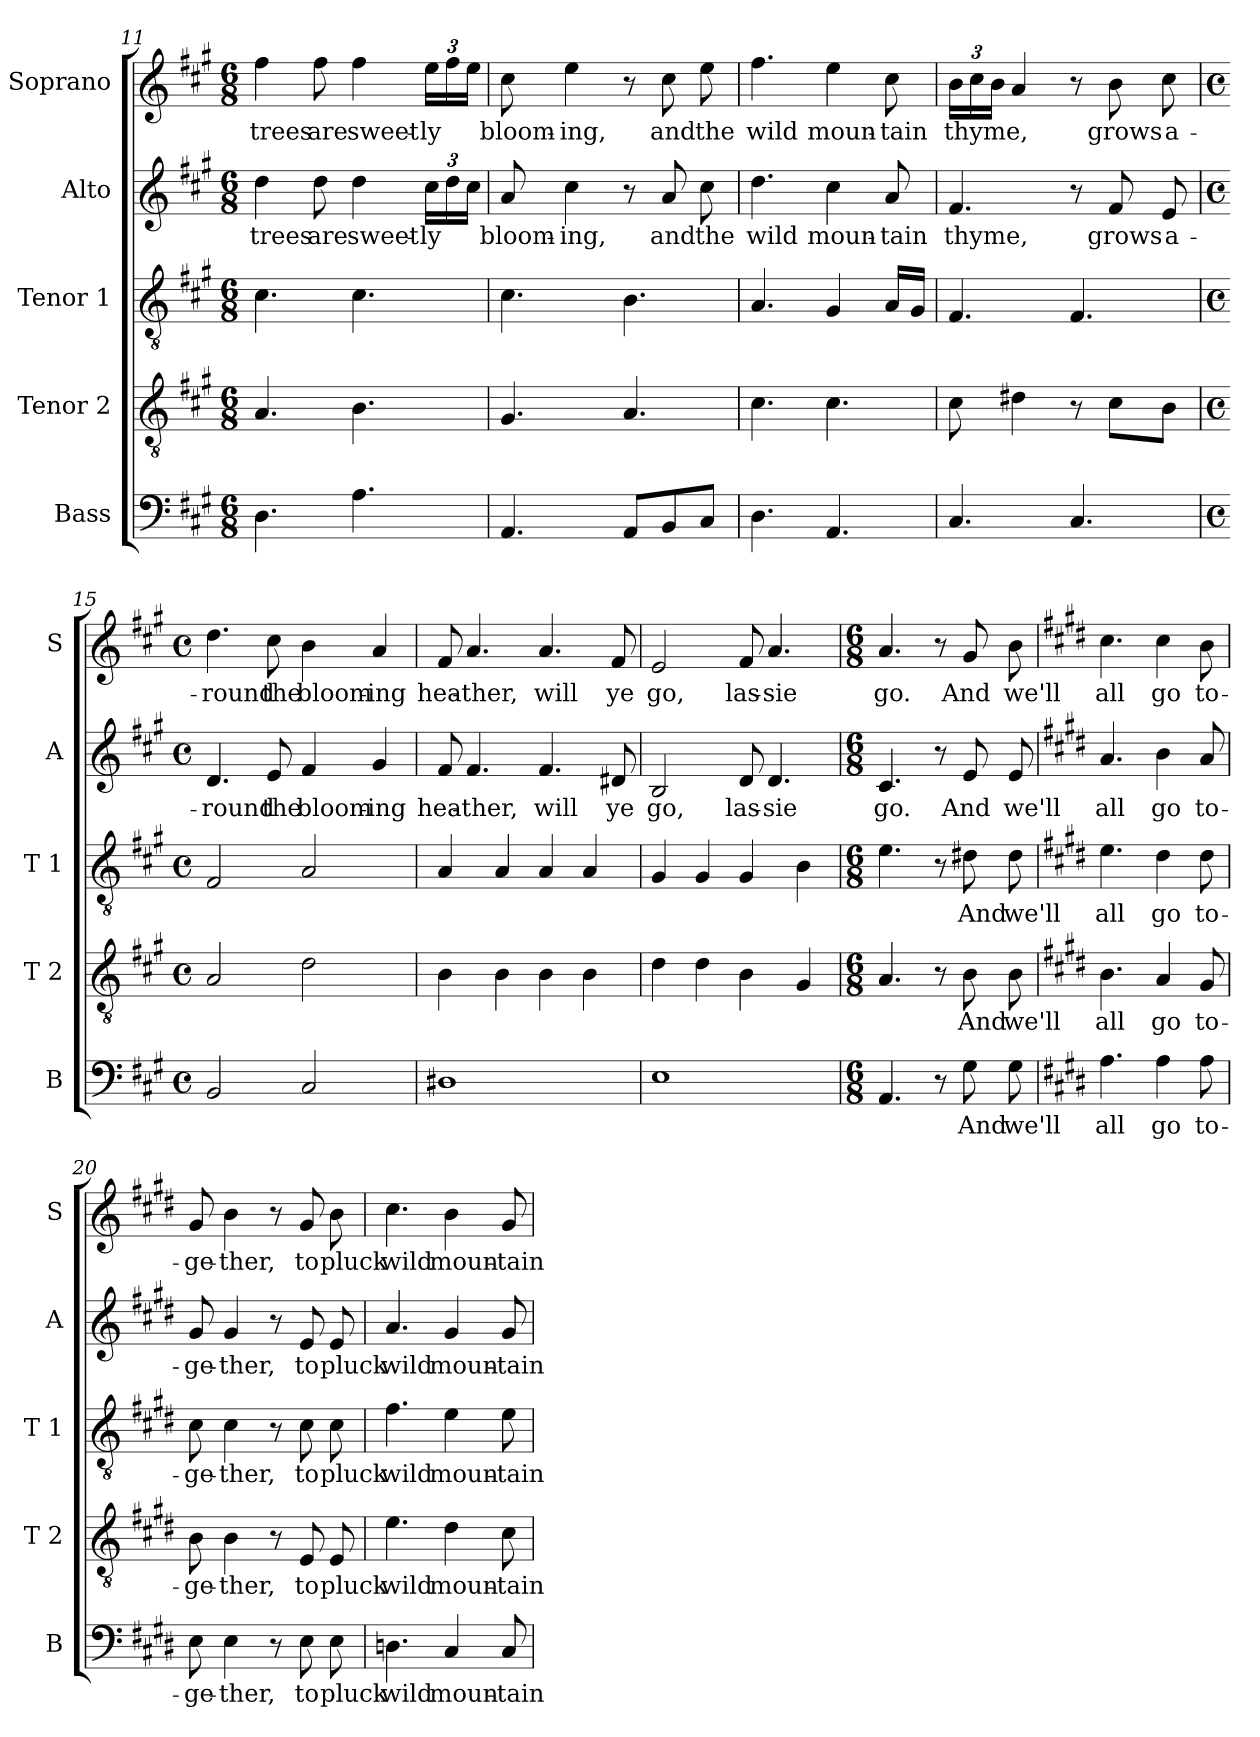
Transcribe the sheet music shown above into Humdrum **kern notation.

**kern	**text	**kern	**text	**kern	**text	**kern	**text	**kern	**text
*part5	*part5	*part4	*part4	*part3	*part3	*part2	*part2	*part1	*part1
*staff5	*staff5	*staff4	*staff4	*staff3	*staff3	*staff2	*staff2	*staff1	*staff1
*I"Bass	*	*I"Tenor 2	*	*I"Tenor 1	*	*I"Alto	*	*I"Soprano	*
*I'B	*	*I'T 2	*	*I'T 1	*	*I'A	*	*I'S	*
*clefF4	*	*clefGv2	*	*clefGv2	*	*clefG2	*	*clefG2	*
*k[f#c#g#]	*	*k[f#c#g#]	*	*k[f#c#g#]	*	*k[f#c#g#]	*	*k[f#c#g#]	*
*A:	*	*A:	*	*A:	*	*A:	*	*A:	*
*M6/8	*	*M6/8	*	*M6/8	*	*M6/8	*	*M6/8	*
=11	=11	=11	=11	=11	=11	=11	=11	=11	=11
!	!	!	!	!	!	!	!LO:LY:b	!	!LO:LY:b
4.D\	.	4.A/	.	4.c#\	.	4dd\	trees	4ff#\	trees
!	!	!	!	!	!	!	!LO:LY:b	!	!LO:LY:b
.	.	.	.	.	.	8dd\	are	8ff#\	are
!	!	!	!	!	!	!	!LO:LY:b	!	!LO:LY:b
4.A\	.	4.B\	.	4.c#\	.	4dd\	sweet-	4ff#\	sweet-
!	!	!	!	!	!	!	!LO:LY:b	!	!LO:LY:b
.	.	.	.	.	.	24cc#\LL	-ly	24ee\LL	-ly
.	.	.	.	.	.	24dd\	.	24ff#\	.
.	.	.	.	.	.	24cc#\JJ	.	24ee\JJ	.
=12	=12	=12	=12	=12	=12	=12	=12	=12	=12
!	!	!	!	!	!	!	!LO:LY:b	!	!LO:LY:b
4.AA/	.	4.G#/	.	4.c#\	.	8a/	bloom-	8cc#\	bloom-
!	!	!	!	!	!	!	!LO:LY:b	!	!LO:LY:b
.	.	.	.	.	.	4cc#\	-ing,	4ee\	-ing,
8AA/L	.	4.A/	.	4.B\	.	8r	.	8r	.
!	!	!	!	!	!	!	!LO:LY:b	!	!LO:LY:b
8BB/	.	.	.	.	.	8a/	and	8cc#\	and
!	!	!	!	!	!	!	!LO:LY:b	!	!LO:LY:b
8C#/J	.	.	.	.	.	8cc#\	the	8ee\	the
=13	=13	=13	=13	=13	=13	=13	=13	=13	=13
!	!	!	!	!	!	!	!LO:LY:b	!	!LO:LY:b
4.D\	.	4.c#\	.	4.A/	.	4.dd\	wild	4.ff#\	wild
!	!	!	!	!	!	!	!LO:LY:b	!	!LO:LY:b
4.AA/	.	4.c#\	.	4G#/	.	4cc#\	moun-	4ee\	moun-
!	!	!	!	!	!	!	!LO:LY:b	!	!LO:LY:b
.	.	.	.	16A/LL	.	8a/	-tain	8cc#\	-tain
.	.	.	.	16G#/JJ	.	.	.	.	.
=14	=14	=14	=14	=14	=14	=14	=14	=14	=14
!	!	!	!	!	!	!	!LO:LY:b	!	!LO:LY:b
4.C#/	.	8c#\	.	4.F#/	.	4.f#/	thyme,	24b\LL	thyme,
.	.	.	.	.	.	.	.	24cc#\	.
.	.	.	.	.	.	.	.	24b\JJ	.
.	.	4d#X\	.	.	.	.	.	4a/	.
4.C#/	.	8r	.	4.F#/	.	8r	.	8r	.
!	!	!	!	!	!	!	!LO:LY:b	!	!LO:LY:b
.	.	8c#\L	.	.	.	8f#/	grows	8b\	grows
!	!	!	!	!	!	!	!LO:LY:b	!	!LO:LY:b
.	.	8B\J	.	.	.	8e/	a-	8cc#\	a-
!!LO:LB:g=z
=15	=15	=15	=15	=15	=15	=15	=15	=15	=15
*M4/4	*	*M4/4	*	*M4/4	*	*M4/4	*	*M4/4	*
*met(c)	*	*met(c)	*	*met(c)	*	*met(c)	*	*met(c)	*
!	!	!	!	!	!	!	!LO:LY:b	!	!LO:LY:b
2BB/	.	2A/	.	2F#/	.	4.d/	-round	4.dd\	-round
!	!	!	!	!	!	!	!LO:LY:b	!	!LO:LY:b
.	.	.	.	.	.	8e/	the	8cc#\	the
!	!	!	!	!	!	!	!LO:LY:b	!	!LO:LY:b
2C#/	.	2d\	.	2A/	.	4f#/	bloom-	4b\	bloom-
!	!	!	!	!	!	!	!LO:LY:b	!	!LO:LY:b
.	.	.	.	.	.	4g#/	-ing	4a/	-ing
=16	=16	=16	=16	=16	=16	=16	=16	=16	=16
!	!	!	!	!	!	!	!LO:LY:b	!	!LO:LY:b
1D#X	.	4B\	.	4A/	.	8f#/	hea-	8f#/	hea-
!	!	!	!	!	!	!	!LO:LY:b	!	!LO:LY:b
.	.	.	.	.	.	4.f#/	-ther,	4.a/	-ther,
.	.	4B\	.	4A/	.	.	.	.	.
!	!	!	!	!	!	!	!LO:LY:b	!	!LO:LY:b
.	.	4B\	.	4A/	.	4.f#/	will	4.a/	will
.	.	4B\	.	4A/	.	.	.	.	.
!	!	!	!	!	!	!	!LO:LY:b	!	!LO:LY:b
.	.	.	.	.	.	8d#X/	ye	8f#/	ye
=17	=17	=17	=17	=17	=17	=17	=17	=17	=17
!	!	!	!	!	!	!	!LO:LY:b	!	!LO:LY:b
1E	.	4d\	.	4G#/	.	2B/	go,	2e/	go,
.	.	4d\	.	4G#/	.	.	.	.	.
!	!	!	!	!	!	!	!LO:LY:b	!	!LO:LY:b
.	.	4B\	.	4G#/	.	8d/	las-	8f#/	las-
!	!	!	!	!	!	!	!LO:LY:b	!	!LO:LY:b
.	.	.	.	.	.	4.d/	-sie	4.a/	-sie
.	.	4G#/	.	4B\	.	.	.	.	.
=18	=18	=18	=18	=18	=18	=18	=18	=18	=18
*M6/8	*	*M6/8	*	*M6/8	*	*M6/8	*	*M6/8	*
!	!	!	!	!	!	!	!LO:LY:b	!	!LO:LY:b
4.AA/	.	4.A/	.	4.e\	.	4.c#/	go.	4.a/	go.
8r	.	8r	.	8r	.	8r	.	8r	.
!	!LO:LY:b	!	!LO:LY:b	!	!LO:LY:b	!	!LO:LY:b	!	!LO:LY:b
8G#\	And	8B\	And	8d#X\	And	8e/	And	8g#/	And
!	!LO:LY:b	!	!LO:LY:b	!	!LO:LY:b	!	!LO:LY:b	!	!LO:LY:b
8G#\	we'll	8B\	we'll	8d#\	we'll	8e/	we'll	8b\	we'll
=19	=19	=19	=19	=19	=19	=19	=19	=19	=19
*k[f#c#g#d#]	*	*k[f#c#g#d#]	*	*k[f#c#g#d#]	*	*k[f#c#g#d#]	*	*k[f#c#g#d#]	*
*E:	*	*E:	*	*E:	*	*E:	*	*E:	*
!	!LO:LY:b	!	!LO:LY:b	!	!LO:LY:b	!	!LO:LY:b	!	!LO:LY:b
4.A\	all	4.B\	all	4.e\	all	4.a/	all	4.cc#\	all
!	!LO:LY:b	!	!LO:LY:b	!	!LO:LY:b	!	!LO:LY:b	!	!LO:LY:b
4A\	go	4A/	go	4d#\	go	4b\	go	4cc#\	go
!	!LO:LY:b	!	!LO:LY:b	!	!LO:LY:b	!	!LO:LY:b	!	!LO:LY:b
8A\	to-	8G#/	to-	8d#\	to-	8a/	to-	8b\	to-
!!LO:LB:g=z
=20	=20	=20	=20	=20	=20	=20	=20	=20	=20
!	!LO:LY:b	!	!LO:LY:b	!	!LO:LY:b	!	!LO:LY:b	!	!LO:LY:b
8E\	-ge-	8B\	-ge-	8c#\	-ge-	8g#/	-ge-	8g#/	-ge-
!	!LO:LY:b	!	!LO:LY:b	!	!LO:LY:b	!	!LO:LY:b	!	!LO:LY:b
4E\	-ther,	4B\	-ther,	4c#\	-ther,	4g#/	-ther,	4b\	-ther,
8r	.	8r	.	8r	.	8r	.	8r	.
!	!LO:LY:b	!	!LO:LY:b	!	!LO:LY:b	!	!LO:LY:b	!	!LO:LY:b
8E\	to	8E/	to	8c#\	to	8e/	to	8g#/	to
!	!LO:LY:b	!	!LO:LY:b	!	!LO:LY:b	!	!LO:LY:b	!	!LO:LY:b
8E\	pluck	8E/	pluck	8c#\	pluck	8e/	pluck	8b\	pluck
=21	=21	=21	=21	=21	=21	=21	=21	=21	=21
!	!LO:LY:b	!	!LO:LY:b	!	!LO:LY:b	!	!LO:LY:b	!	!LO:LY:b
4.Dn\	wild	4.e\	wild	4.f#\	wild	4.a/	wild	4.cc#\	wild
!	!LO:LY:b	!	!LO:LY:b	!	!LO:LY:b	!	!LO:LY:b	!	!LO:LY:b
4C#/	moun-	4d#\	moun-	4e\	moun-	4g#/	moun-	4b\	moun-
!	!LO:LY:b	!	!LO:LY:b	!	!LO:LY:b	!	!LO:LY:b	!	!LO:LY:b
8C#/	-tain	8c#\	-tain	8e\	-tain	8g#/	-tain	8g#/	-tain
=	=	=	=	=	=	=	=	=	=
*-	*-	*-	*-	*-	*-	*-	*-	*-	*-
